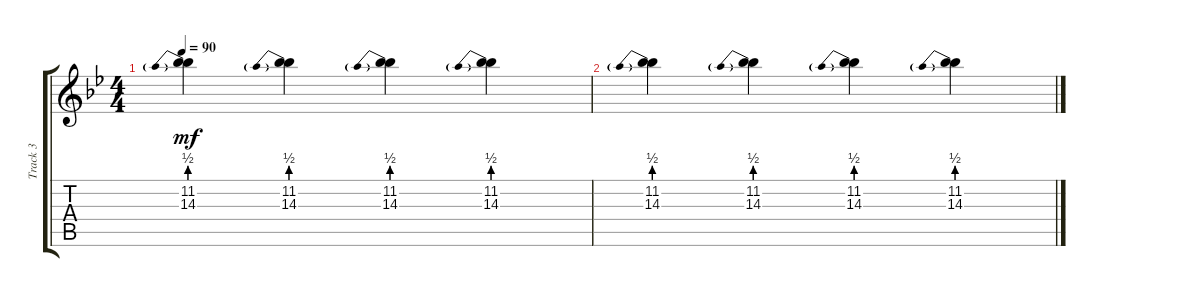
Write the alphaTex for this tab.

\track ("Track 3" "Track 3") {instrument electricguitarjazz}
\staff {score tabs}
\tuning (E4 B3 G3 D3 A2 E2) {hide}
\ts (4 4)
\tempo 90
\clef g2
\ks bb
(11.2 14.3{be (prebend 0 2 60 2)}).4{dy mf} (11.2 14.3{be (prebend 0 2 60 2)}).4 (11.2 14.3{be (prebend 0 2 60 2)}).4 (11.2 14.3{be (prebend 0 2 60 2)}).4 |
(11.2 14.3{be (prebend 0 2 60 2)}).4 (11.2 14.3{be (prebend 0 2 60 2)}).4 (11.2 14.3{be (prebend 0 2 60 2)}).4 (11.2 14.3{be (prebend 0 2 60 2)}).4
